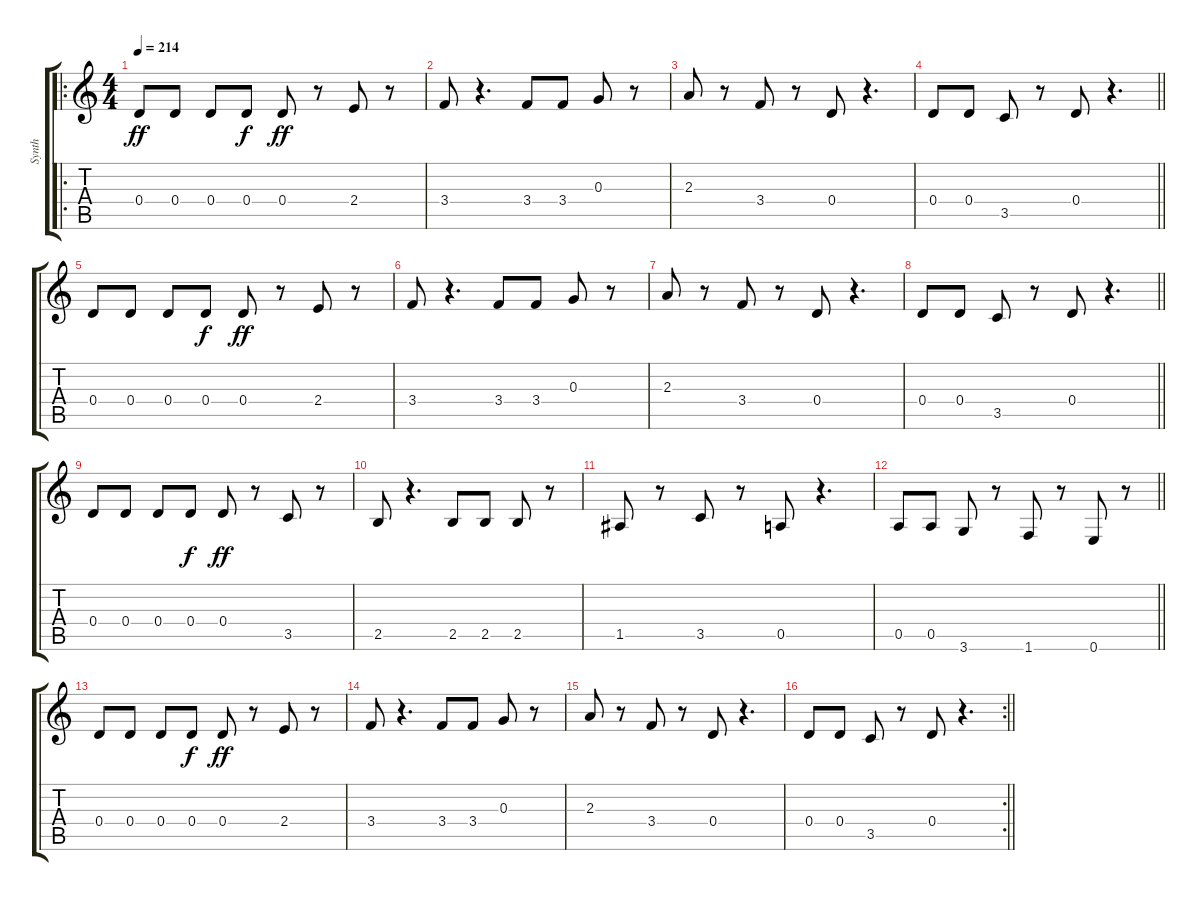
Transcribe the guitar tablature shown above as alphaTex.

\track ("Synth" "Synth") {instrument synthbass1}
\staff {score tabs}
\tuning (E4 B3 G3 D3 A2 E2) {hide}
\ro
\ts (4 4)
\section ("" "")
\tempo 214
\clef g2
\ks c
0.4.8{dy ff instrument synthbass1} 0.4.8 0.4.8 0.4.8{dy f} 0.4.8{dy ff} r.8 2.4.8 r.8 |
3.4.8 r.4{d} 3.4.8 3.4.8 0.3.8 r.8 |
2.3.8 r.8 3.4.8 r.8 0.4.8 r.4{d} |
\barLineRight lightlight
0.4.8 0.4.8 3.5.8 r.8 0.4.8 r.4{d} |
0.4.8 0.4.8 0.4.8 0.4.8{dy f} 0.4.8{dy ff} r.8 2.4.8 r.8 |
3.4.8 r.4{d} 3.4.8 3.4.8 0.3.8 r.8 |
2.3.8 r.8 3.4.8 r.8 0.4.8 r.4{d} |
\barLineRight lightlight
0.4.8 0.4.8 3.5.8 r.8 0.4.8 r.4{d} |
0.4.8 0.4.8 0.4.8 0.4.8{dy f} 0.4.8{dy ff} r.8 3.5.8 r.8 |
2.5.8 r.4{d} 2.5.8 2.5.8 2.5.8 r.8 |
1.5.8 r.8 3.5.8 r.8 0.5.8 r.4{d} |
\barLineRight lightlight
0.5.8 0.5.8 3.6.8 r.8 1.6.8 r.8 0.6.8 r.8 |
0.4.8 0.4.8 0.4.8 0.4.8{dy f} 0.4.8{dy ff} r.8 2.4.8 r.8 |
3.4.8 r.4{d} 3.4.8 3.4.8 0.3.8 r.8 |
2.3.8 r.8 3.4.8 r.8 0.4.8 r.4{d} |
\rc 2
\barLineRight lightlight
0.4.8 0.4.8 3.5.8 r.8 0.4.8 r.4{d}
